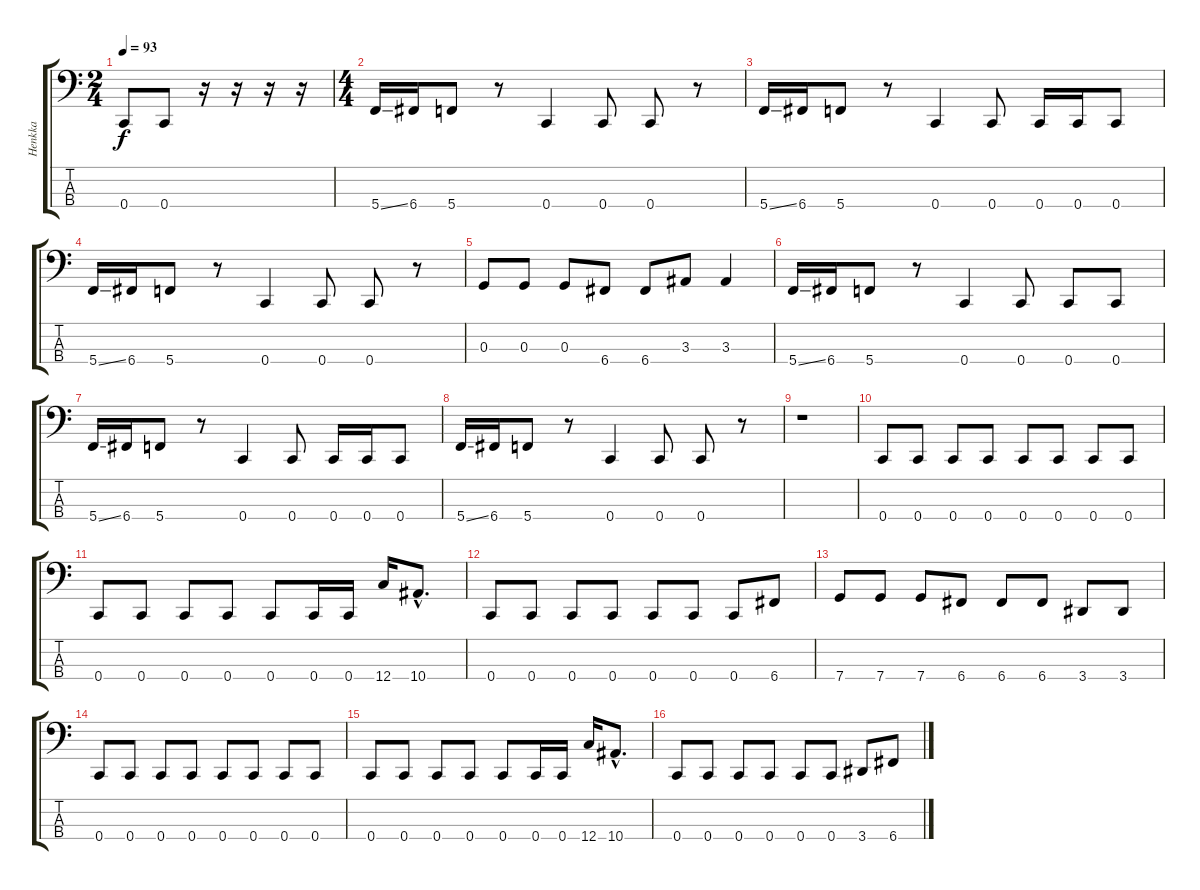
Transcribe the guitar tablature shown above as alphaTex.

\track ("Henkka" "Henkka") {instrument electricbasspick}
\staff {score tabs}
\tuning (F2 C2 G1 C1) {hide}
\ts (2 4)
\tempo 93
\clef f4
\ks c
0.4.8{dy f} 0.4.8 r.16 r.16 r.16 r.16 |
\ts (4 4)
5.4{ss}.16 6.4.16 5.4.8 r.8 0.4.4 0.4.8 0.4.8 r.8 |
5.4{ss}.16 6.4.16 5.4.8 r.8 0.4.4 0.4.8 0.4.16 0.4.16 0.4.8 |
5.4{ss}.16 6.4.16 5.4.8 r.8 0.4.4 0.4.8 0.4.8 r.8 |
0.3.8 0.3.8 0.3.8 6.4.8 6.4.8 3.3.8 3.3.4 |
5.4{ss}.16 6.4.16 5.4.8 r.8 0.4.4 0.4.8 0.4.8 0.4.8 |
5.4{ss}.16 6.4.16 5.4.8 r.8 0.4.4 0.4.8 0.4.16 0.4.16 0.4.8 |
5.4{ss}.16 6.4.16 5.4.8 r.8 0.4.4 0.4.8 0.4.8 r.8 |
r.1 |
0.4.8 0.4.8 0.4.8 0.4.8 0.4.8 0.4.8 0.4.8 0.4.8 |
0.4.8 0.4.8 0.4.8 0.4.8 0.4.8 0.4.16 0.4.16 12.4.16 10.4{hac}.8{d} |
0.4.8 0.4.8 0.4.8 0.4.8 0.4.8 0.4.8 0.4.8 6.4.8 |
7.4.8 7.4.8 7.4.8 6.4.8 6.4.8 6.4.8 3.4.8 3.4.8 |
0.4.8 0.4.8 0.4.8 0.4.8 0.4.8 0.4.8 0.4.8 0.4.8 |
0.4.8 0.4.8 0.4.8 0.4.8 0.4.8 0.4.16 0.4.16 12.4.16 10.4{hac}.8{d} |
0.4.8 0.4.8 0.4.8 0.4.8 0.4.8 0.4.8 3.4.8 6.4.8
